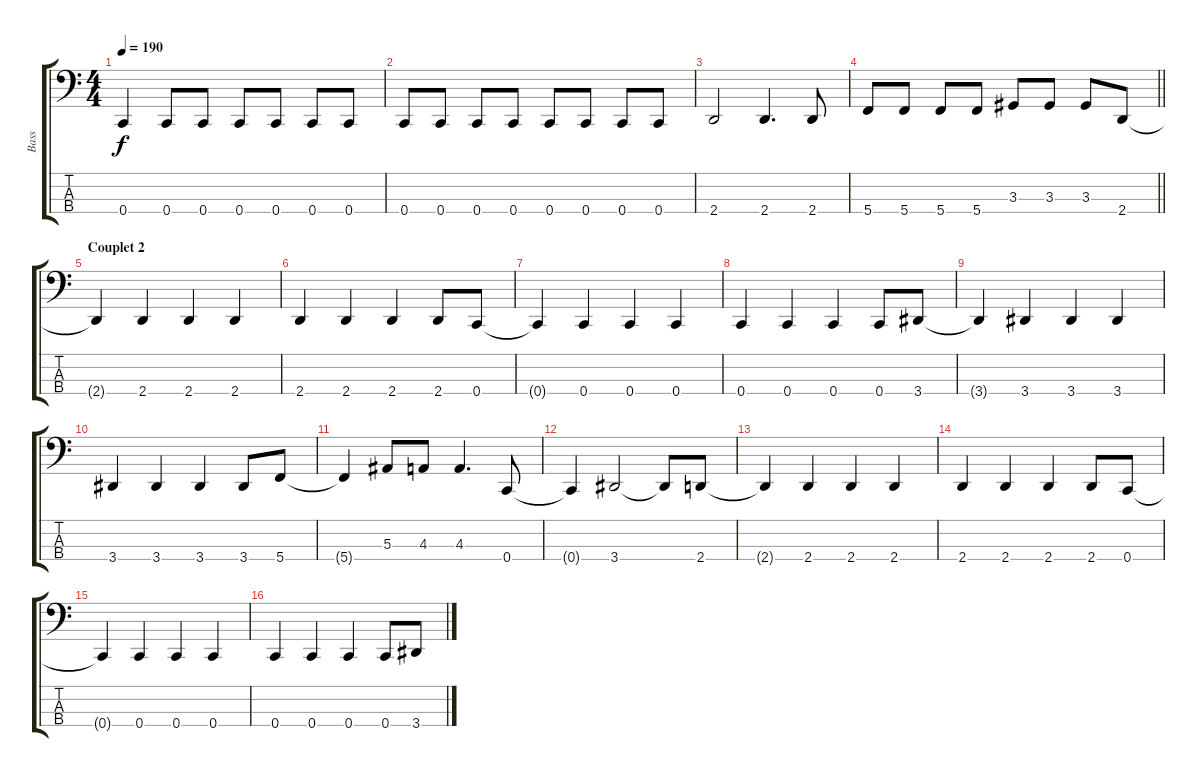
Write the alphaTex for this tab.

\track ("Bass" "Bass") {instrument electricbasspick}
\staff {score tabs}
\tuning (Eb2 Bb1 F1 C1) {hide}
\ts (4 4)
\tempo 190
\clef f4
\ks c
0.4.4{dy f} 0.4.8 0.4.8 0.4.8 0.4.8 0.4.8 0.4.8 |
0.4.8 0.4.8 0.4.8 0.4.8 0.4.8 0.4.8 0.4.8 0.4.8 |
2.4.2 2.4.4{d} 2.4.8 |
\barLineRight lightlight
5.4.8 5.4.8 5.4.8 5.4.8 3.3.8 3.3.8 3.3.8 2.4.8 |
\section ("" "Couplet 2")
2.4{t}.4 2.4.4 2.4.4 2.4.4 |
2.4.4 2.4.4 2.4.4 2.4.8 0.4.8 |
0.4{t}.4 0.4.4 0.4.4 0.4.4 |
0.4.4 0.4.4 0.4.4 0.4.8 3.4.8 |
3.4{t}.4 3.4.4 3.4.4 3.4.4 |
3.4.4 3.4.4 3.4.4 3.4.8 5.4.8 |
5.4{t}.4 5.3.8 4.3.8 4.3.4{d} 0.4.8 |
0.4{t}.4 3.4.2 3.4{t}.8 2.4.8 |
2.4{t}.4 2.4.4 2.4.4 2.4.4 |
2.4.4 2.4.4 2.4.4 2.4.8 0.4.8 |
0.4{t}.4 0.4.4 0.4.4 0.4.4 |
0.4.4 0.4.4 0.4.4 0.4.8 3.4.8
